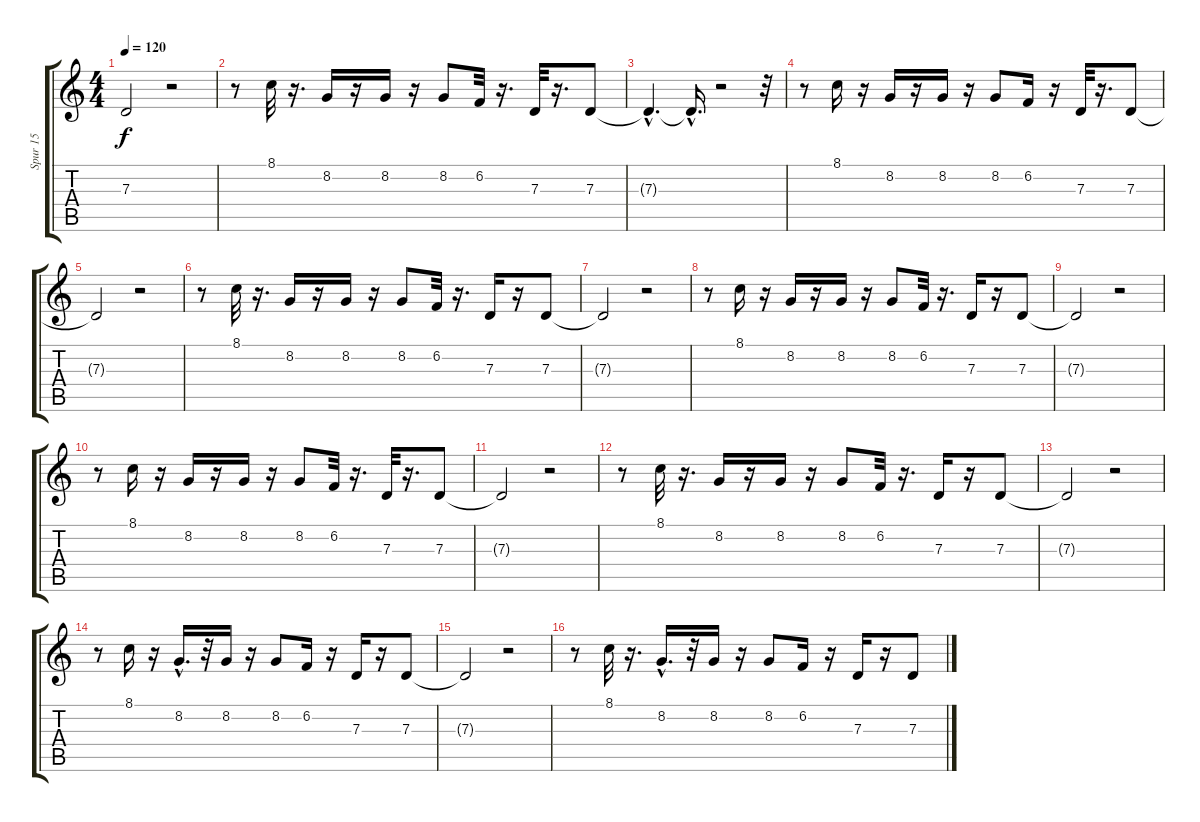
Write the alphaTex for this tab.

\track ("Spur 15" "Spur 15") {instrument clavinet}
\staff {score tabs}
\tuning (E4 B3 G3 D3 A2 E2) {hide}
\ts (4 4)
\tempo 120
\clef g2
\ks c
7.3{t}.2{dy f} r.2 |
r.8 8.1.32 r.16{d} 8.2.16 r.16 8.2.16 r.16 8.2.8 6.2.32 r.16{d} 7.3.32 r.16{d} 7.3.8 |
7.3{hac t}.4{d} 7.3{hac t}.16{d} r.2 r.32 |
r.8 8.1.16 r.16 8.2.16 r.16 8.2.16 r.16 8.2.8 6.2.16 r.16 7.3.32 r.16{d} 7.3.8 |
7.3{t}.2 r.2 |
r.8 8.1.32 r.16{d} 8.2.16 r.16 8.2.16 r.16 8.2.8 6.2.32 r.16{d} 7.3.16 r.16 7.3.8 |
7.3{t}.2 r.2 |
r.8 8.1.16 r.16 8.2.16 r.16 8.2.16 r.16 8.2.8 6.2.32 r.16{d} 7.3.16 r.16 7.3.8 |
7.3{t}.2 r.2 |
r.8 8.1.16 r.16 8.2.16 r.16 8.2.16 r.16 8.2.8 6.2.32 r.16{d} 7.3.32 r.16{d} 7.3.8 |
7.3{t}.2 r.2 |
r.8 8.1.32 r.16{d} 8.2.16 r.16 8.2.16 r.16 8.2.8 6.2.32 r.16{d} 7.3.16 r.16 7.3.8 |
7.3{t}.2 r.2 |
r.8 8.1.16 r.16 8.2{hac}.16{d} r.32 8.2.16 r.16 8.2.8 6.2.16 r.16 7.3.16 r.16 7.3.8 |
7.3{t}.2 r.2 |
r.8 8.1.32 r.16{d} 8.2{hac}.16{d} r.32 8.2.16 r.16 8.2.8 6.2.16 r.16 7.3.16 r.16 7.3.8
